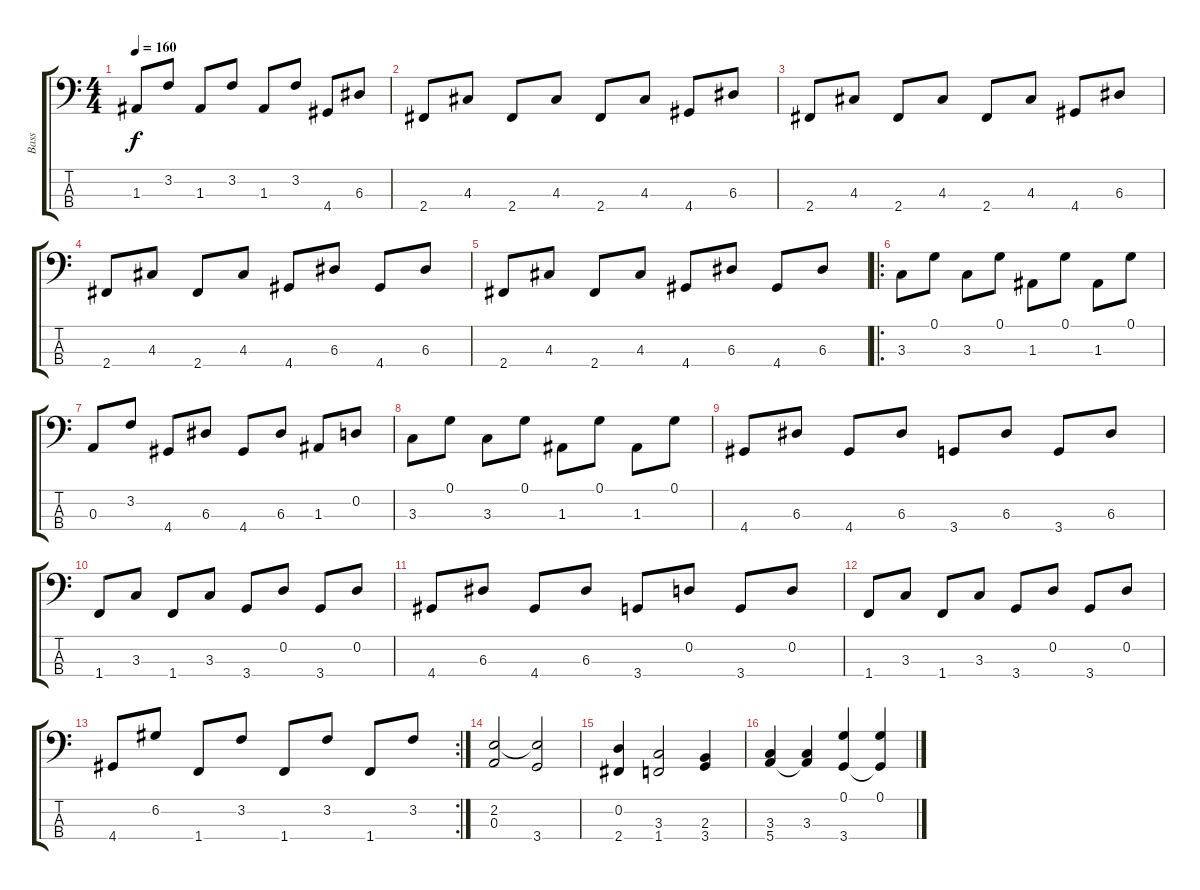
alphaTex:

\track ("Bass" "Bass") {instrument electricguitarjazz}
\staff {score tabs}
\tuning (G2 D2 A1 E1) {hide}
\ts (4 4)
\tempo 160
\clef f4
\ks c
1.3.8{dy f} 3.2.8 1.3.8 3.2.8 1.3.8 3.2.8 4.4.8 6.3.8 |
2.4.8 4.3.8 2.4.8 4.3.8 2.4.8 4.3.8 4.4.8 6.3.8 |
2.4.8 4.3.8 2.4.8 4.3.8 2.4.8 4.3.8 4.4.8 6.3.8 |
2.4.8 4.3.8 2.4.8 4.3.8 4.4.8 6.3.8 4.4.8 6.3.8 |
2.4.8 4.3.8 2.4.8 4.3.8 4.4.8 6.3.8 4.4.8 6.3.8 |
\ro
3.3.8 0.1.8 3.3.8 0.1.8 1.3.8 0.1.8 1.3.8 0.1.8 |
0.3.8 3.2.8 4.4.8 6.3.8 4.4.8 6.3.8 1.3.8 0.2.8 |
3.3.8 0.1.8 3.3.8 0.1.8 1.3.8 0.1.8 1.3.8 0.1.8 |
4.4.8 6.3.8 4.4.8 6.3.8 3.4.8 6.3.8 3.4.8 6.3.8 |
1.4.8 3.3.8 1.4.8 3.3.8 3.4.8 0.2.8 3.4.8 0.2.8 |
4.4.8 6.3.8 4.4.8 6.3.8 3.4.8 0.2.8 3.4.8 0.2.8 |
1.4.8 3.3.8 1.4.8 3.3.8 3.4.8 0.2.8 3.4.8 0.2.8 |
\rc 2
4.4.8 6.2.8 1.4.8 3.2.8 1.4.8 3.2.8 1.4.8 3.2.8 |
(2.2 0.3).2 (2.2{t} 3.4).2 |
(0.2 2.4).4 (3.3 1.4).2 (2.3 3.4).4 |
(3.3 5.4).4 (3.3 5.4{t}).4 (0.1 3.4).4 (0.1 3.4{t}).4
